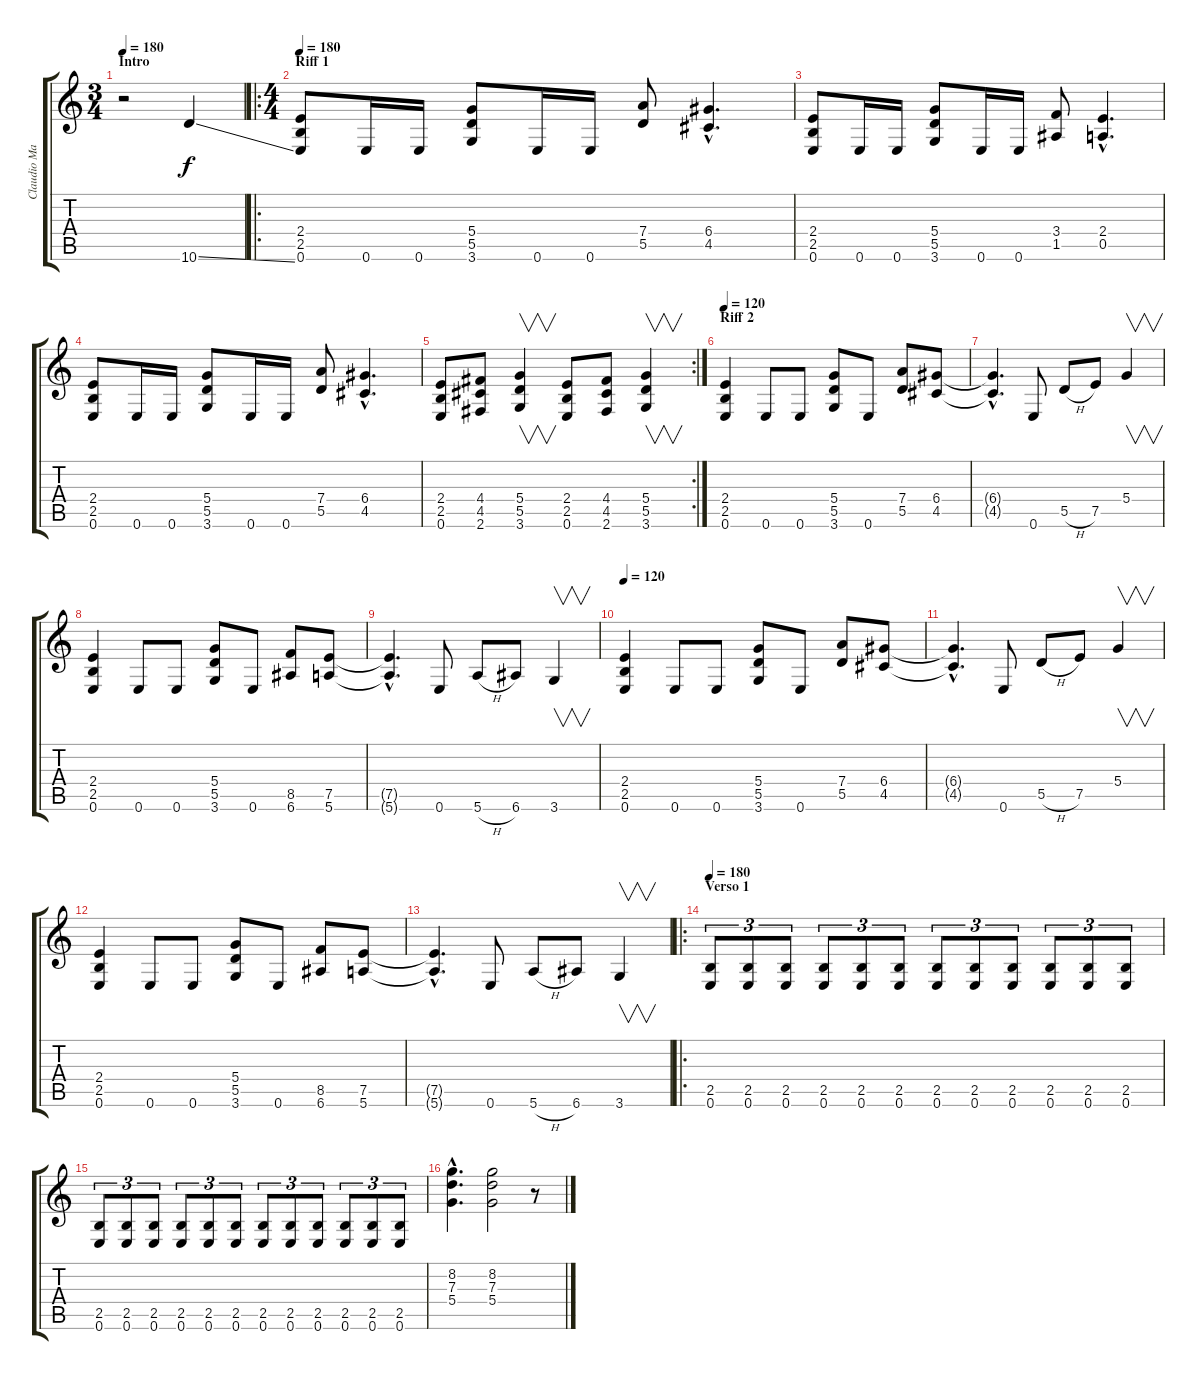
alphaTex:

\track ("Claudio Marciello (Gtr 1)" "Claudio Ma") {instrument overdrivenguitar}
\staff {score tabs}
\tuning (E4 B3 G3 D3 A2 E2) {hide}
\ts (3 4)
\section ("" "Intro")
\tempo 180
\tempo 120
\tempo 180
\clef g2
\ks c
r.2{dy f instrument overdrivenguitar} 10.6{ss}.4 |
\ro
\ts (4 4)
\section ("" "Riff 1")
\tempo 180
(2.4 2.5 0.6).8 0.6.16 0.6.16 (5.4 5.5 3.6).8 0.6.16 0.6.16 (7.4 5.5).8 (6.4{hac} 4.5{hac}).4{d} |
(2.4 2.5 0.6).8 0.6.16 0.6.16 (5.4 5.5 3.6).8 0.6.16 0.6.16 (3.4 1.5).8 (2.4{hac} 0.5{hac}).4{d} |
(2.4 2.5 0.6).8 0.6.16 0.6.16 (5.4 5.5 3.6).8 0.6.16 0.6.16 (7.4 5.5).8 (6.4{hac} 4.5{hac}).4{d} |
\rc 2
(2.4 2.5 0.6).8 (4.4 4.5 2.6).8 (5.4 5.5 3.6).4{v} (2.4 2.5 0.6).8 (4.4 4.5 2.6).8 (5.4 5.5 3.6).4{v} |
\section ("" "Riff 2")
\tempo 120
(2.4 2.5 0.6).4 0.6.8 0.6.8 (5.4 5.5 3.6).8 0.6.8 (7.4 5.5).8 (6.4 4.5).8 |
(6.4{hac t} 4.5{hac t}).4{d} 0.6.8 5.5{h}.8 7.5.8 5.4.4{v} |
(2.4 2.5 0.6).4 0.6.8 0.6.8 (5.4 5.5 3.6).8 0.6.8 (8.5 6.6).8 (7.5 5.6).8 |
(7.5{hac t} 5.6{hac t}).4{d} 0.6.8 5.6{h}.8 6.6.8 3.6.4{v} |
\tempo 120
(2.4 2.5 0.6).4 0.6.8 0.6.8 (5.4 5.5 3.6).8 0.6.8 (7.4 5.5).8 (6.4 4.5).8 |
(6.4{hac t} 4.5{hac t}).4{d} 0.6.8 5.5{h}.8 7.5.8 5.4.4{v} |
(2.4 2.5 0.6).4 0.6.8 0.6.8 (5.4 5.5 3.6).8 0.6.8 (8.5 6.6).8 (7.5 5.6).8 |
(7.5{hac t} 5.6{hac t}).4{d} 0.6.8 5.6{h}.8 6.6.8 3.6.4{v} |
\ro
\section ("" "Verso 1")
\tempo 180
(2.5 0.6).8{tu (3 2)} (2.5 0.6).8{tu (3 2)} (2.5 0.6).8{tu (3 2)} (2.5 0.6).8{tu (3 2)} (2.5 0.6).8{tu (3 2)} (2.5 0.6).8{tu (3 2)} (2.5 0.6).8{tu (3 2)} (2.5 0.6).8{tu (3 2)} (2.5 0.6).8{tu (3 2)} (2.5 0.6).8{tu (3 2)} (2.5 0.6).8{tu (3 2)} (2.5 0.6).8{tu (3 2)} |
(2.5 0.6).8{tu (3 2)} (2.5 0.6).8{tu (3 2)} (2.5 0.6).8{tu (3 2)} (2.5 0.6).8{tu (3 2)} (2.5 0.6).8{tu (3 2)} (2.5 0.6).8{tu (3 2)} (2.5 0.6).8{tu (3 2)} (2.5 0.6).8{tu (3 2)} (2.5 0.6).8{tu (3 2)} (2.5 0.6).8{tu (3 2)} (2.5 0.6).8{tu (3 2)} (2.5 0.6).8{tu (3 2)} |
(8.2{hac} 7.3{hac} 5.4{hac}).4{d} (8.2 7.3 5.4).2 r.8
